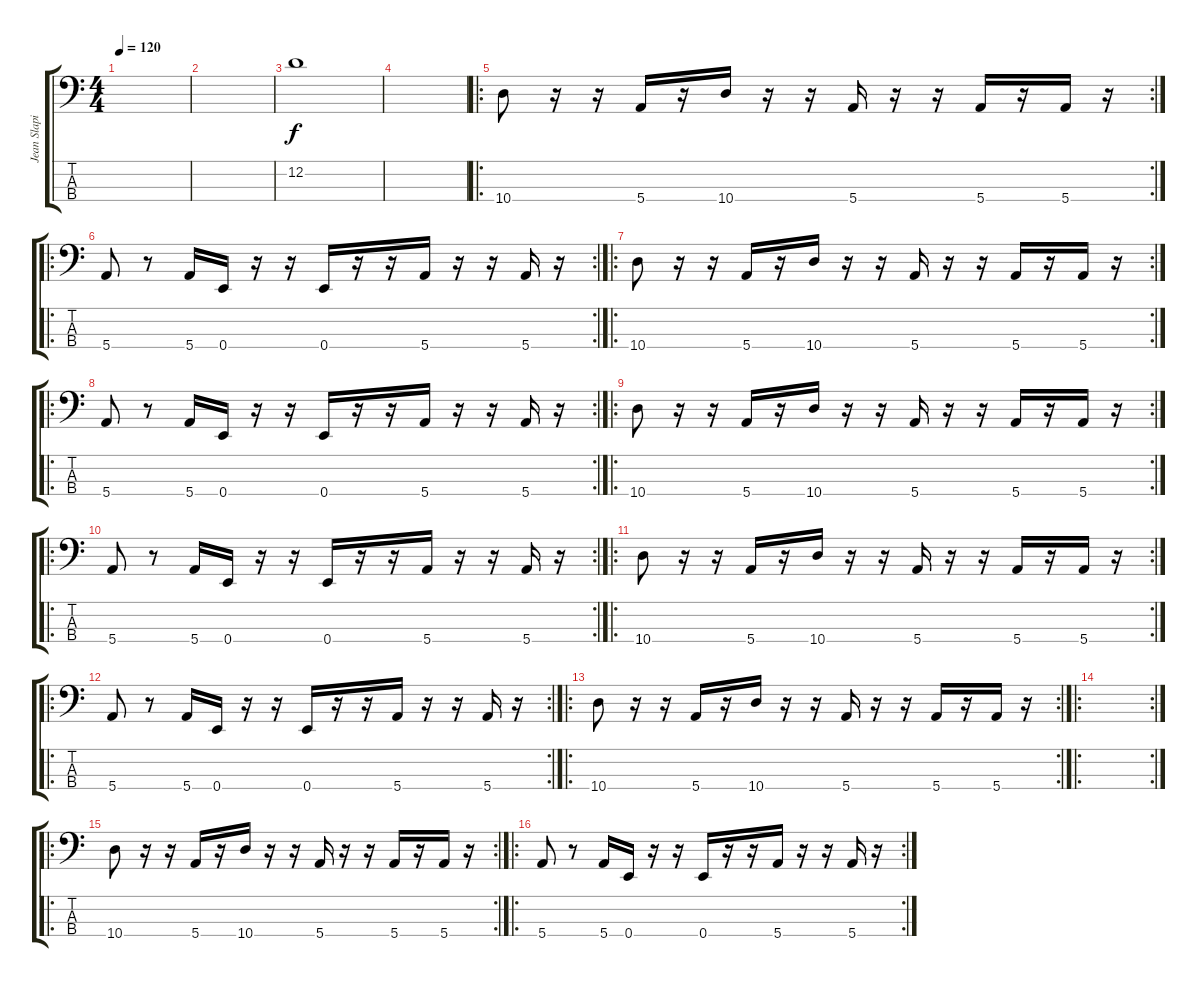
\track ("Jean Slapich" "Jean Slapi") {instrument slapbass1}
\staff {score tabs}
\tuning (G2 D2 A1 E1) {hide}
\ts (4 4)
\tempo 120
\clef f4
\ks c
|
|
12.2.1 |
|
\ro
\rc 2
10.4.8 r.16 r.16 5.4.16 r.16 10.4.16 r.16 r.16 5.4.16 r.16 r.16 5.4.16 r.16 5.4.16 r.16 |
\ro
\rc 2
5.4.8 r.8 5.4.16 0.4.16 r.16 r.16 0.4.16 r.16 r.16 5.4.16 r.16 r.16 5.4.16 r.16 |
\ro
\rc 2
10.4.8 r.16 r.16 5.4.16 r.16 10.4.16 r.16 r.16 5.4.16 r.16 r.16 5.4.16 r.16 5.4.16 r.16 |
\ro
\rc 2
5.4.8 r.8 5.4.16 0.4.16 r.16 r.16 0.4.16 r.16 r.16 5.4.16 r.16 r.16 5.4.16 r.16 |
\ro
\rc 2
10.4.8 r.16 r.16 5.4.16 r.16 10.4.16 r.16 r.16 5.4.16 r.16 r.16 5.4.16 r.16 5.4.16 r.16 |
\ro
\rc 2
5.4.8 r.8 5.4.16 0.4.16 r.16 r.16 0.4.16 r.16 r.16 5.4.16 r.16 r.16 5.4.16 r.16 |
\ro
\rc 2
10.4.8 r.16 r.16 5.4.16 r.16 10.4.16 r.16 r.16 5.4.16 r.16 r.16 5.4.16 r.16 5.4.16 r.16 |
\ro
\rc 2
5.4.8 r.8 5.4.16 0.4.16 r.16 r.16 0.4.16 r.16 r.16 5.4.16 r.16 r.16 5.4.16 r.16 |
\ro
\rc 2
10.4.8 r.16 r.16 5.4.16 r.16 10.4.16 r.16 r.16 5.4.16 r.16 r.16 5.4.16 r.16 5.4.16 r.16 |
\ro
\rc 2
|
\ro
\rc 2
10.4.8 r.16 r.16 5.4.16 r.16 10.4.16 r.16 r.16 5.4.16 r.16 r.16 5.4.16 r.16 5.4.16 r.16 |
\ro
\rc 2
5.4.8 r.8 5.4.16 0.4.16 r.16 r.16 0.4.16 r.16 r.16 5.4.16 r.16 r.16 5.4.16 r.16
